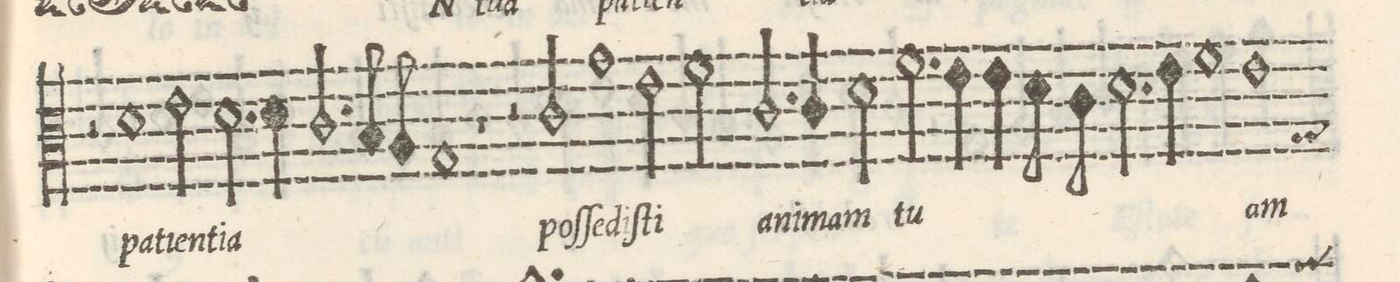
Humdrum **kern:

**kern	**text
*I"TENOR	*
*clefC3	*
*k[]	*
*met(C|)	*
*M2/1	*
2r	.
1d\	pa-
=12-	=12-
2e\	-ti-
2.d\	-en-
4d\	-ti-
=13-	=13-
2.c/	-a
8B/	.
8A/	.
1G/	.
=14-	=14-
1r	.
2r	.
2c/	poſ-
=15-	=15-
1g\	-ſe-
2e\	-diſ-
2fny\	-ti
=16-	=16-
2.c/	a-
4c/	-ni-
2d\	-mam
2.f\	tu-
=17-	=17-
4e\	.
4e\	.
8d\	.
8c\	.
2.d\	.
4e\	.
=18-	=18-
1f\	.
1e\	-am
*custos:G	*
*-	*-
